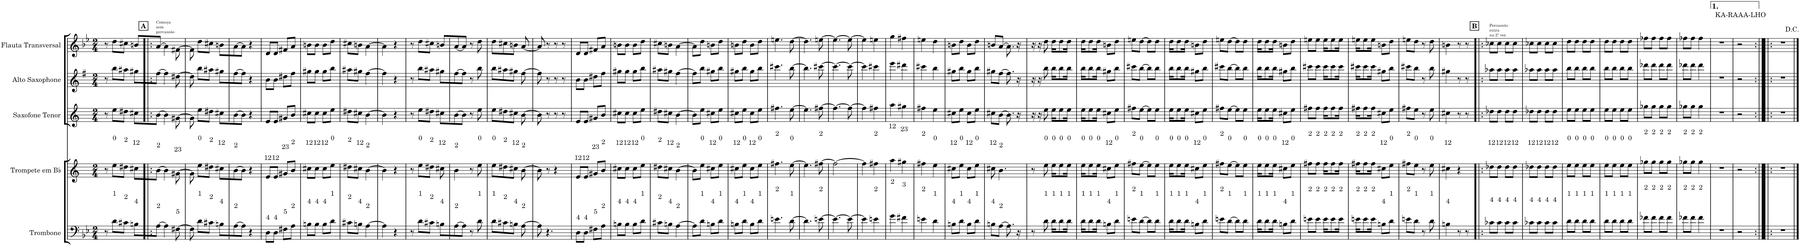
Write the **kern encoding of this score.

**kern	**kern	**kern	**kern	**kern
*part5	*part4	*part3	*part2	*part1
*staff5	*staff4	*staff3	*staff2	*staff1
*I"Trombone	*I"Trompete em Bb	*I"Saxofone Tenor	*I"Alto Saxophone	*I"Flauta Transversal
*I'Tbn.	*I'Tpt. em Bb	*I'Sax. Tn.	*I'A. Sax	*I'Fl.
*clefF4	*clefG2	*clefG2	*clefG2	*clefG2
*	*Trd1c2	*Trd8c14	*Trd5c9	*
*k[b-e-]	*k[]	*k[]	*k[f#]	*k[b-e-]
*M2/4	*M2/4	*M2/4	*M2/4	*M2/4
=1	=1	=1	=1	=1
8r	8r	8r	8r	8r
8d\L	8ee\L	8ee\L	8bb\L	8dd\L
8c#X\J	8dd#X\J	8dd#X\J	8aa#X\J	8cc#X\J
8Bn\L	8cc#X\L	8cc#X\L	8gg#X\L	8bn/L
!!LO:REH:place=s1:a:B:cj:t=A
=2!|:	=2!|:	=2!|:	=2!|:	=2!|:
!	!	!	!	!LO:TX:a:t=Começa
!	!	!	!	!LO:TX:a:t=sem
!	!	!	!	!LO:TX:a:t=percussão
[8A\J	[8b\J	[8b\J	[8ff#\J	[8a/J
4A\]	4b\]	4b\]	4ff#\]	4a\]
[8F#X\	[8g#X\	[8g#X\	[8dd#X\	[8f#X\
=3	=3	=3	=3	=3
8F#\]	8g#\]	8g#\]	8dd#\]	8f#\]
8d\L	8ee\L	8ee\L	8bb\L	8dd\L
8c#X\J	8dd#X\J	8dd#X\J	8aa#X\J	8cc#X\J
8Bn\L	8cc#X\L	8cc#X\L	8gg#X\L	8bn\L
=4	=4	=4	=4	=4
[8A\	[8b\	[8b\	[8ff#\	[8a\
8A\J]	8b\J]	8b\J]	8ff#\J]	8a\J]
4r	4r	4r	4r	4r
=5	=5	=5	=5	=5
8D\L	8e/L	8e/L	8b\L	8d/L
8D\J	8e/J	8e/J	8b\J	8d/J
8F#X\L	8g#X/L	8g#X/L	8dd#X\L	8f#X/L
8A\J	8b/J	8b/J	8ff#\J	8a/J
=6	=6	=6	=6	=6
8Bn\L	8cc#X\L	8cc#X\L	8gg#X\L	8bn\L
8B\J	8cc#\J	8cc#\J	8gg#\J	8b\J
8B\L	8cc#\L	8cc#\L	8gg#\L	8b\L
8d\J	8ee\J	8ee\J	8bb\J	8dd\J
=7	=7	=7	=7	=7
8c#X\L	8dd#X\L	8dd#X\L	8aa#X\L	8cc#X\L
8Bn\J	8cc#X\J	8cc#X\J	8gg#X\J	8bn\J
[4A\	[4b\	[4b\	[4ff#\	[4a\
=8	=8	=8	=8	=8
4A\]	4b\]	4b\]	4ff#\]	4a\]
4r	4r	4r	4r	4r
=9	=9	=9	=9	=9
8r	8r	8r	8r	8r
8d\L	8ee\L	8ee\L	8bb\L	8dd\L
8c#X\J	8dd#X\J	8dd#X\J	8aa#X\J	8cc#X\J
8Bn\L	8cc#X\	8cc#X\L	8gg#X\L	8bn/L
=10	=10	=10	=10	=10
[8A\	4b\	[8b\	[8ff#\	[8a/
8A\J]	.	8b\J]	8ff#\J]	8a/J]
8r	8r	8r	8r	8r
8d\	8ee\	8ee\	8bb\	8dd\
=11	=11	=11	=11	=11
8d\L	8ee\L	8ee\L	8bb\L	8dd\L
8c#X\	8dd#X\	8dd#X\	8aa#X\	8cc#X\
8Bn\J	8cc#X\J	8cc#X\J	8gg#X\J	8bn\J
[8A\	[8b\	[8b\	[8ff#\	[8a/
=12	=12	=12	=12	=12
8A\]	8b\]	8b\]	8ff#\]	8a/]
4.r	8r	8r	8r	8r
.	4r	8r	8r	8r
.	.	8r	8r	8r
=13	=13	=13	=13	=13
8D\L	8e/L	8e/L	8b\L	8d/L
8D\J	8e/J	8e/J	8b\J	8d/J
8F#X\L	8g#X/L	8g#X/L	8dd#X\L	8f#X/L
8A\J	8b/J	8b/J	8ff#\J	8a/J
=14	=14	=14	=14	=14
8Bn\L	8cc#X\L	8cc#X\L	8gg#X\L	8bn\L
8B\J	8cc#\J	8cc#\J	8gg#\J	8b\J
8B\L	8cc#\L	8cc#\L	8gg#\L	8b\L
8d\J	8ee\J	8ee\J	8bb\J	8dd\J
=15	=15	=15	=15	=15
8c#X\L	8dd#X\L	8dd#X\L	8aa#X\L	8cc#X\L
8Bn\J	8cc#X\J	8cc#X\J	8gg#X\J	8bn\J
[4A\	[4b\	[4b\	[4ff#\	[4a\
=16	=16	=16	=16	=16
8A\L]	8b\L]	8b\L]	8ff#\L]	8a\L]
8d\J	8ee\J	8ee\J	8bb\J	8dd\J
8Bn\L	8cc#X\L	8cc#X\L	8gg#X\L	8bn\L
8d\J	8ee\J	8ee\J	8bb\J	8dd\J
=17	=17	=17	=17	=17
8Bn\L	8cc#X\L	8cc#X\L	8gg#X\L	8bn\L
8d\J	8ee\J	8ee\J	8bb\J	8dd\J
8B\L	8cc#\L	8cc#\L	8gg#\L	8b\L
8d\J	8ee\J	8ee\J	8bb\J	8dd\J
=18	=18	=18	=18	=18
4.en\	4.ff#X\	4.ff#X\	4.ccc#X\	4.een\
[8d\	[8ee\	[8ee\	[8bb\	[8dd\
=19	=19	=19	=19	=19
4.d\]	4.ee\]	4.ee\]	4.bb\]	4.dd\]
[8en\	[8ff#X\	[8ff#X\	[8ccc#X\	[8een\
=20	=20	=20	=20	=20
4.e\_	2ff#\_	4.ff#\_	4.ccc#\_	4.ee\_
8e\_	.	8ff#\_	8ccc#\_	8ee\_
=21	=21	=21	=21	=21
4e\]	4ff#\]	4ff#\]	4ccc#\]	4ee\]
4en\	4ff#X\	4ff#X\	4ccc#X\	4een\
=22	=22	=22	=22	=22
4g\	4aa\	4aa\	4eee\	4gg\
4f#X\	4gg#X\	4gg#X\	4ddd#X\	4ff#X\
=23	=23	=23	=23	=23
4en\	4ff#X\	4ff#X\	4ccc#X\	4een\
4d\	4ee\	4ee\	4bb\	4dd\
=24	=24	=24	=24	=24
8Bn\L	8cc#X\L	8cc#X\L	8gg#X\L	8bn\L
8d\J	8ee\J	8ee\J	8bb\J	8dd\J
8B\L	8cc#\L	8cc#\L	8gg#\L	8b\L
8d\J	8ee\J	8ee\J	8bb\J	8dd\J
=25	=25	=25	=25	=25
8Bn\L	8cc#X\	8cc#X\L	8gg#X\L	8bn/L
[8A\J	4.b\	[8b\J	[8ff#\J	[8a/J
8.A\]	.	8.b\]	8.ff#\]	8.a\]
16r	.	16r	16r	16r
=26	=26	=26	=26	=26
8r	8r	16r	16r	16r
.	.	16r	16r	16r
8d\	8ee\	8ee\	8bb\	8dd\
16d\KL	16ee\KL	16ee\KL	16bb\KL	16dd\KL
8d\	8ee\	8ee\	8bb\	8dd\
16d\Jk	16ee\Jk	16ee\Jk	16bb\Jk	16dd\Jk
=27	=27	=27	=27	=27
16d\KL	16ee\KL	16ee\KL	16bb\KL	16dd\KL
8d\	8ee\	8ee\	8bb\	8dd\
16d\Jk	16ee\Jk	16ee\Jk	16bb\Jk	16dd\Jk
8Bn\L	8cc#X\L	8cc#X\L	8gg#X\L	8bn\L
8d\J	8ee\J	8ee\J	8bb\J	8dd\J
=28	=28	=28	=28	=28
8en\L	8ff#X\L	8ff#X\L	8ccc#X\L	8een\L
[8d\J	[8ee\J	[8ee\J	[8bb\J	[8dd\J
8d\L]	8ee\L]	8ee\L]	8bb\L]	8dd\L]
8d\J	8ee\J	8ee\J	8bb\J	8dd\J
=29	=29	=29	=29	=29
16d\KL	16ee\KL	16ee\KL	16bb\KL	16dd\KL
8d\	8ee\	8ee\	8bb\	8dd\
16d\Jk	16ee\Jk	16ee\Jk	16bb\Jk	16dd\Jk
8Bn\L	8cc#X\L	8cc#X\L	8gg#X\L	8bn\L
8d\J	8ee\J	8ee\J	8bb\J	8dd\J
=30	=30	=30	=30	=30
8en\L	8ff#X\L	8ff#X\L	8ccc#X\L	8een\L
[8d\J	[8ee\J	[8ee\J	[8bb\J	[8dd\J
8d\L]	8ee\L]	8ee\L]	8bb\L]	8dd\L]
8d\J	8ee\J	8ee\J	8bb\J	8dd\J
=31	=31	=31	=31	=31
16d\KL	16ee\KL	16ee\KL	16bb\KL	16dd\KL
8d\	8ee\	8ee\	8bb\	8dd\
16d\Jk	16ee\Jk	16ee\Jk	16bb\Jk	16dd\Jk
8Bn\L	8cc#X\L	8cc#X\L	8gg#X\L	8bn\L
8d\J	8ee\J	8ee\J	8bb\J	8dd\J
=32	=32	=32	=32	=32
8en\L	8ff#X\L	8ff#X\L	8ccc#X\L	8een\L
8e\J	8ff#\J	8ff#\J	8ccc#\J	8ee\J
16e\KL	16ff#\KL	16ff#\KL	16ccc#\KL	16ee\KL
8e\	8ff#\	8ff#\	8ccc#\	8ee\
16e\Jk	16ff#\Jk	16ff#\Jk	16ccc#\Jk	16ee\Jk
=33	=33	=33	=33	=33
16en\KL	16ff#X\KL	16ff#X\KL	16ccc#X\KL	16een\KL
8e\	8ff#\	8ff#\	8ccc#\	8ee\
16e\Jk	16ff#\Jk	16ff#\Jk	16ccc#\Jk	16ee\Jk
8Bn\L	8cc#X\L	8cc#X\L	8gg#X\L	8bn\L
8d\J	8ee\J	8ee\J	8bb\J	8dd\J
=34	=34	=34	=34	=34
8en\L	8ff#X\L	8ff#X\L	8ccc#X\L	8een\L
8d\J	8ee\J	8ee\J	8bb\J	8dd\J
8r	8r	8r	8r	8r
8d\	8ee\	8ee\	8bb\	8dd\
=35	=35	=35	=35	=35
4Bn\	4cc#X\	4cc#X\	4gg#X\	4bn\
8r	4r	8r	8r	8r
8r	.	8r	8r	8r
!!LO:REH:place=s1:a:B:cj:t=B
=36!|:	=36!|:	=36!|:	=36!|:	=36!|:
!	!	!	!	!LO:TX:a:t=Percussão
!	!	!	!	!LO:TX:a:t=entra
!	!	!	!	!LO:TX:a:t=na 2ª vez
8c-X\L	8dd-X\L	8dd-X\L	8aa-X\L	8cc-X\L
8c-\J	8dd-\J	8dd-\J	8aa-\J	8cc-\J
8c-\L	8dd-\L	8dd-\L	8aa-\L	8cc-\L
8c-\J	8dd-\J	8dd-\J	8aa-\J	8cc-\J
=37	=37	=37	=37	=37
8c-X\L	8dd-X\L	8dd-X\L	8aa-X\L	8cc-X\L
8c-\J	8dd-\J	8dd-\J	8aa-\J	8cc-\J
8c-\L	8dd-\L	8dd-\L	8aa-\L	8cc-\L
8c-\J	8dd-\J	8dd-\J	8aa-\J	8cc-\J
=38	=38	=38	=38	=38
8d\L	8ee\L	8ee\L	8bb\L	8dd\L
8d\J	8ee\J	8ee\J	8bb\J	8dd\J
8d\L	8ee\L	8ee\L	8bb\L	8dd\L
8d\J	8ee\J	8ee\J	8bb\J	8dd\J
=39	=39	=39	=39	=39
8d\L	8ee\L	8ee\L	8bb\L	8dd\L
8d\J	8ee\J	8ee\J	8bb\J	8dd\J
8d\L	8ee\L	8ee\L	8bb\L	8dd\L
8d\J	8ee\J	8ee\J	8bb\J	8dd\J
=40	=40	=40	=40	=40
8f-X\L	8gg-X\L	8gg-X\L	8ddd-X\L	8ff-X\L
8f-\J	8gg-\J	8gg-\J	8ddd-\J	8ff-\J
8f-\L	8gg-\L	8gg-\L	8ddd-\L	8ff-\L
8f-\J	8gg-\J	8gg-\J	8ddd-\J	8ff-\J
=41	=41	=41	=41	=41
8f-X\L	8gg-X\L	8gg-X\L	8ddd-X\L	8ff-X\L
8f-\J	8gg-\J	8gg-\J	8ddd-\J	8ff-\J
4f-\	4gg-\	4gg-\	4ddd-\	4ff-\
=42	=42	=42	=42	=42
!	!	!	!	!LO:TX:a:t=KA-RAAA-LHO
2r	2r	2r	2r	2r
=43	=43	=43	=43	=43
2r	2r	2r	2r	2r
=44:|!|:	=44:|!|:	=44:|!|:	=44:|!|:	=44:|!|:
2r	2r	2r	2r	2r
==	==	==	==	==
*-	*-	*-	*-	*-
